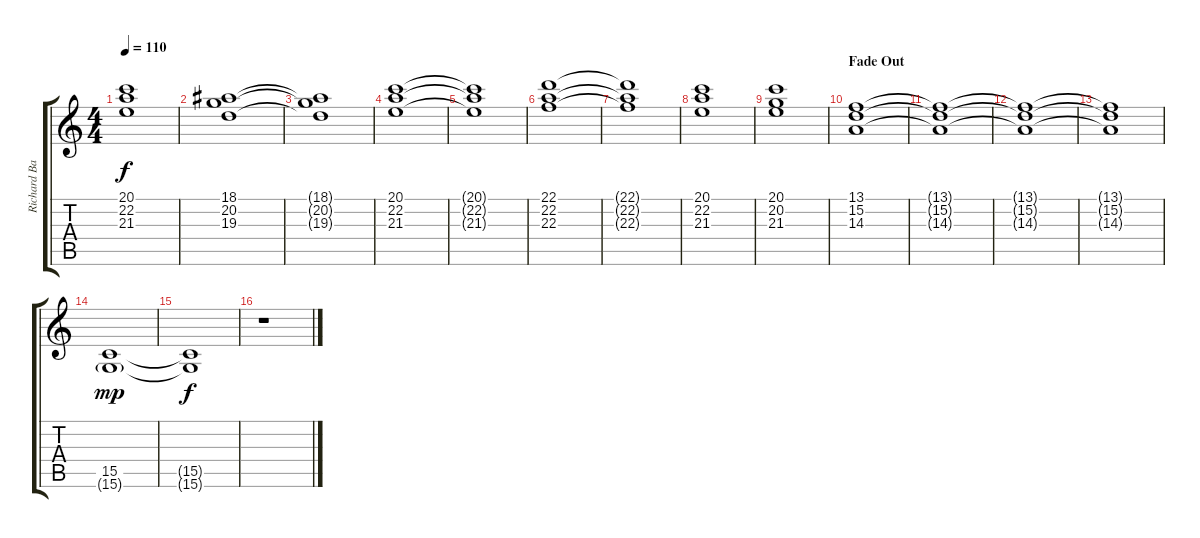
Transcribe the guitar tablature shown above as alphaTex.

\track ("Richard Barbieri - Keyboard 1" "Richard Ba") {instrument pad2warm}
\staff {score tabs}
\tuning (E4 B3 G3 D3 A2 E2) {hide}
\ts (4 4)
\tempo 110
\clef g2
\ks c
(20.1{t} 22.2{t} 21.3{t}).1{dy f} |
(18.1 20.2 19.3).1 |
(18.1{t} 20.2{t} 19.3{t}).1 |
(20.1 22.2 21.3).1 |
(20.1{t} 22.2{t} 21.3{t}).1 |
(22.1 22.2 22.3).1 |
(22.1{t} 22.2{t} 22.3{t}).1 |
(20.1 22.2 21.3).1 |
(20.1 20.2 21.3).1 |
\section ("" "Fade Out")
(13.1 15.2 14.3).1 |
(13.1{t} 15.2{t} 14.3{t}).1 |
(13.1{t} 15.2{t} 14.3{t}).1 |
(13.1{t} 15.2{t} 14.3{t}).1 |
(15.5 15.6{g}).1{dy mp} |
(15.5{t} 15.6{t}).1{dy f} |
r.1
